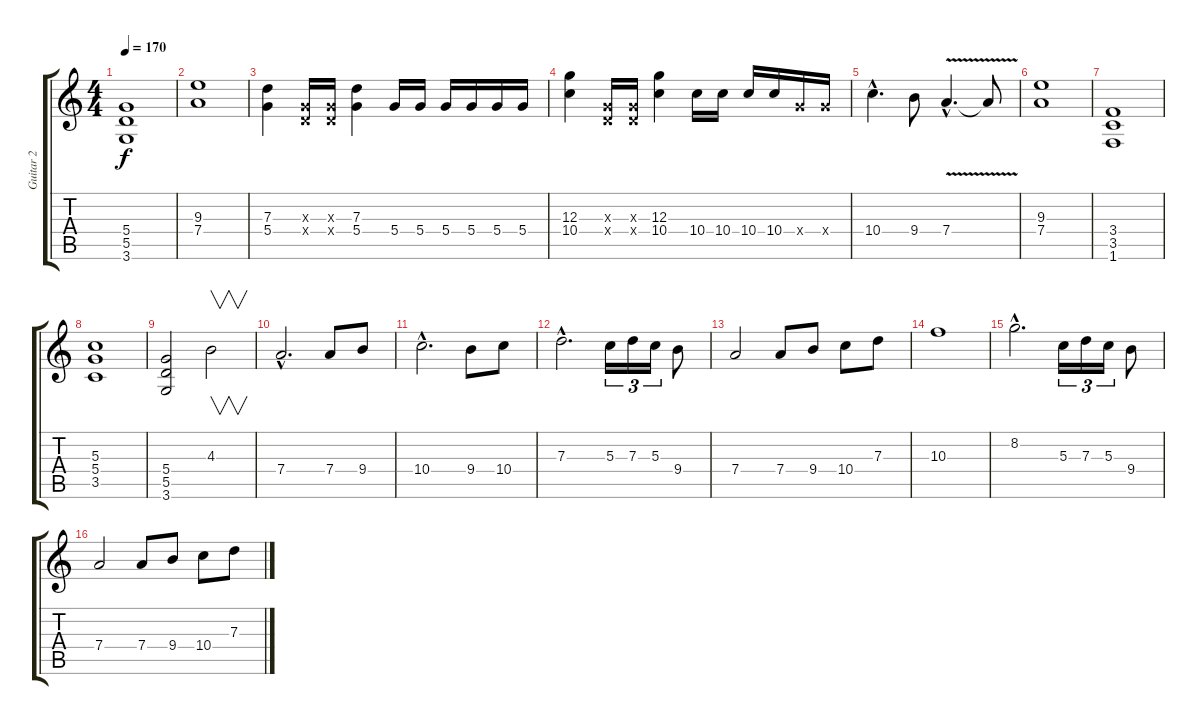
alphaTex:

\track ("Guitar 2" "Guitar 2") {instrument distortionguitar}
\staff {score tabs}
\tuning (E4 B3 G3 D3 A2 E2) {hide}
\ts (4 4)
\tempo 170
\clef g2
\ks c
(5.4 5.5 3.6).1{dy f} |
(9.3 7.4).1 |
(7.3 5.4).4 (0.3{x} 0.4{x}).16 (0.3{x} 0.4{x}).16 (7.3 5.4).4 5.4.16 5.4.16 5.4.16 5.4.16 5.4.16 5.4.16 |
(12.3 10.4).4 (0.3{x} 0.4{x}).16 (0.3{x} 0.4{x}).16 (12.3 10.4).4 10.4.16 10.4.16 10.4.16 10.4.16 5.4{x}.16 5.4{x}.16 |
10.4{hac}.4{d} 9.4.8 7.4{v hac}.4{d} 7.4{t}.8 |
(9.3 7.4).1 |
(3.4 3.5 1.6).1 |
(5.3 5.4 3.5).1 |
(5.4 5.5 3.6).2 4.3.2{v instrument guitarharmonics} |
7.4{hac}.2{d instrument distortionguitar} 7.4.8 9.4.8 |
10.4{hac}.2{d} 9.4.8 10.4.8 |
7.3{hac}.2{d} 5.3.16{tu (3 2)} 7.3.16{tu (3 2)} 5.3.16{tu (3 2)} 9.4.8 |
7.4.2{instrument distortionguitar} 7.4.8 9.4.8 10.4.8 7.3.8 |
10.3.1 |
8.2{hac}.2{d} 5.3.16{tu (3 2)} 7.3.16{tu (3 2)} 5.3.16{tu (3 2)} 9.4.8 |
7.4.2{instrument distortionguitar} 7.4.8 9.4.8 10.4.8 7.3.8
